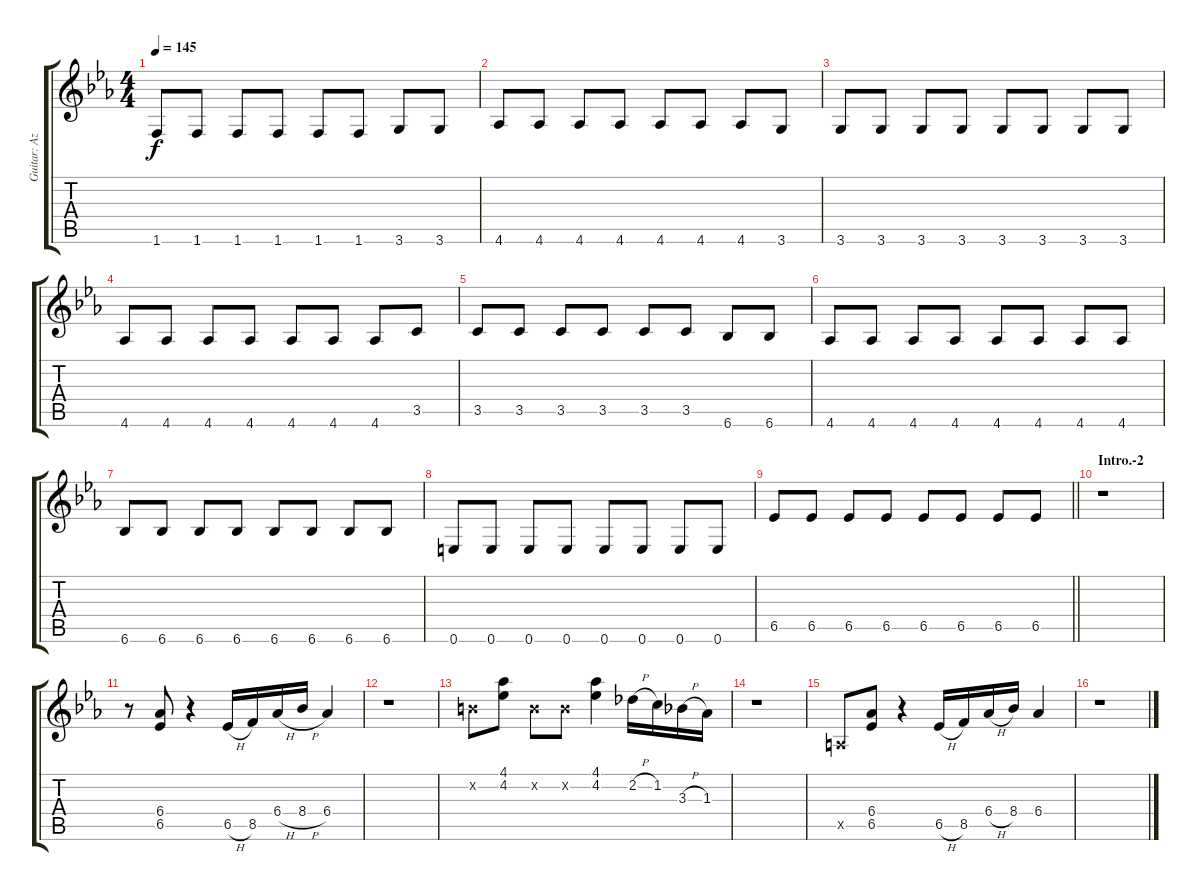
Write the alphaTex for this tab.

\track ("Guitar: Azusa Nakano" "Guitar: Az") {instrument overdrivenguitar}
\staff {score tabs}
\tuning (E4 B3 G3 D3 A2 E2) {hide}
\ts (4 4)
\tempo 145
\clef g2
\ks eb
1.6.8{dy f} 1.6.8 1.6.8 1.6.8 1.6.8 1.6.8 3.6.8 3.6.8 |
4.6.8 4.6.8 4.6.8 4.6.8 4.6.8 4.6.8 4.6.8 3.6.8 |
3.6.8 3.6.8 3.6.8 3.6.8 3.6.8 3.6.8 3.6.8 3.6.8 |
4.6.8 4.6.8 4.6.8 4.6.8 4.6.8 4.6.8 4.6.8 3.5.8 |
3.5.8 3.5.8 3.5.8 3.5.8 3.5.8 3.5.8 6.6.8 6.6.8 |
4.6.8 4.6.8 4.6.8 4.6.8 4.6.8 4.6.8 4.6.8 4.6.8 |
6.6.8 6.6.8 6.6.8 6.6.8 6.6.8 6.6.8 6.6.8 6.6.8 |
0.6.8 0.6.8 0.6.8 0.6.8 0.6.8 0.6.8 0.6.8 0.6.8 |
\barLineRight lightlight
6.5.8 6.5.8 6.5.8 6.5.8 6.5.8 6.5.8 6.5.8 6.5.8 |
\section ("" "Intro.-2")
r.1 |
r.8 (6.4 6.5).8 r.4 6.5{h}.16 8.5.16 6.4{h}.16 8.4{h}.16 6.4.4 |
r.1 |
0.2{x}.8 (4.1 4.2).8 0.2{x}.8 0.2{x}.8 (4.1 4.2).4 2.2{h}.16 1.2.16 3.3{h}.16 1.3.16 |
r.1 |
0.5{x}.8 (6.4 6.5).8 r.4 6.5{h}.16 8.5.16 6.4{h}.16 8.4.16 6.4.4 |
r.1
